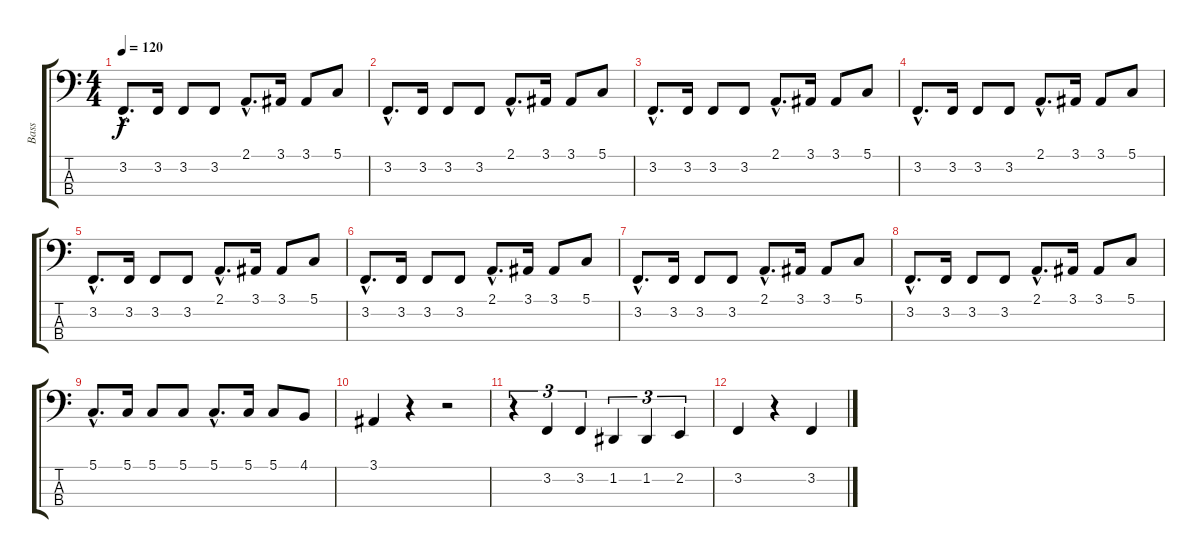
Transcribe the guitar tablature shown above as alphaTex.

\track ("Bass" "Bass") {instrument electricbasspick}
\staff {score tabs}
\tuning (G1 D1 A0 E0) {hide}
\ts (4 4)
\tempo 120
\clef f4
\ks c
3.2{hac}.8{d dy f} 3.2.16 3.2.8 3.2.8 2.1{hac}.8{d} 3.1.16 3.1.8 5.1.8 |
3.2{hac}.8{d} 3.2.16 3.2.8 3.2.8 2.1{hac}.8{d} 3.1.16 3.1.8 5.1.8 |
3.2{hac}.8{d} 3.2.16 3.2.8 3.2.8 2.1{hac}.8{d} 3.1.16 3.1.8 5.1.8 |
3.2{hac}.8{d} 3.2.16 3.2.8 3.2.8 2.1{hac}.8{d} 3.1.16 3.1.8 5.1.8 |
3.2{hac}.8{d} 3.2.16 3.2.8 3.2.8 2.1{hac}.8{d} 3.1.16 3.1.8 5.1.8 |
3.2{hac}.8{d} 3.2.16 3.2.8 3.2.8 2.1{hac}.8{d} 3.1.16 3.1.8 5.1.8 |
3.2{hac}.8{d} 3.2.16 3.2.8 3.2.8 2.1{hac}.8{d} 3.1.16 3.1.8 5.1.8 |
3.2{hac}.8{d} 3.2.16 3.2.8 3.2.8 2.1{hac}.8{d} 3.1.16 3.1.8 5.1.8 |
5.1{hac}.8{d} 5.1.16 5.1.8 5.1.8 5.1{hac}.8{d} 5.1.16 5.1.8 4.1.8 |
3.1.4 r.4 r.2 |
r.4{tu (3 2)} 3.2.4{tu (3 2)} 3.2.4{tu (3 2)} 1.2.4{tu (3 2)} 1.2.4{tu (3 2)} 2.2.4{tu (3 2)} |
3.2.4 r.4 3.2.4
